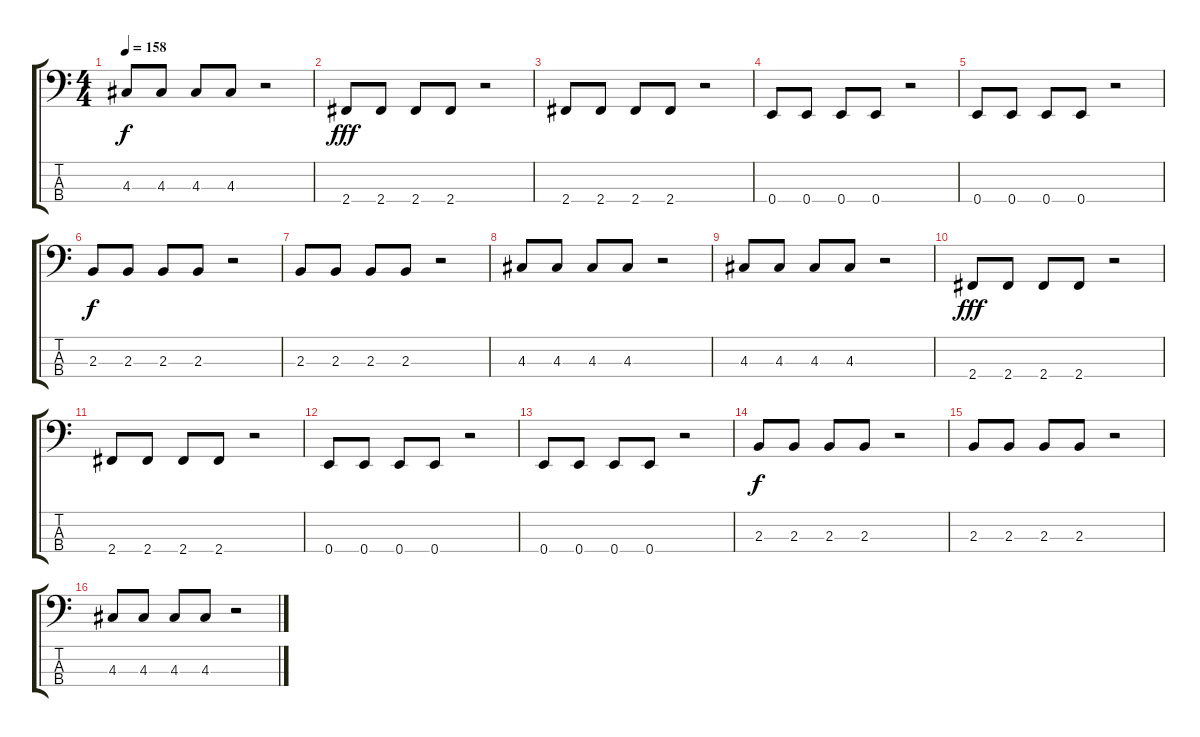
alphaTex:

\track "" {instrument synthbass1}
\staff {score tabs}
\tuning (G2 D2 A1 E1) {hide}
\ts (4 4)
\tempo 158
\clef f4
\ks c
4.3.8{dy f} 4.3.8 4.3.8 4.3.8 r.2 |
2.4.8{dy fff} 2.4.8 2.4.8 2.4.8 r.2 |
2.4.8 2.4.8 2.4.8 2.4.8 r.2 |
0.4.8 0.4.8 0.4.8 0.4.8 r.2 |
0.4.8 0.4.8 0.4.8 0.4.8 r.2 |
2.3.8{dy f} 2.3.8 2.3.8 2.3.8 r.2 |
2.3.8 2.3.8 2.3.8 2.3.8 r.2 |
4.3.8 4.3.8 4.3.8 4.3.8 r.2 |
4.3.8 4.3.8 4.3.8 4.3.8 r.2 |
2.4.8{dy fff} 2.4.8 2.4.8 2.4.8 r.2 |
2.4.8 2.4.8 2.4.8 2.4.8 r.2 |
0.4.8 0.4.8 0.4.8 0.4.8 r.2 |
0.4.8 0.4.8 0.4.8 0.4.8 r.2 |
2.3.8{dy f} 2.3.8 2.3.8 2.3.8 r.2 |
2.3.8 2.3.8 2.3.8 2.3.8 r.2 |
4.3.8 4.3.8 4.3.8 4.3.8 r.2
